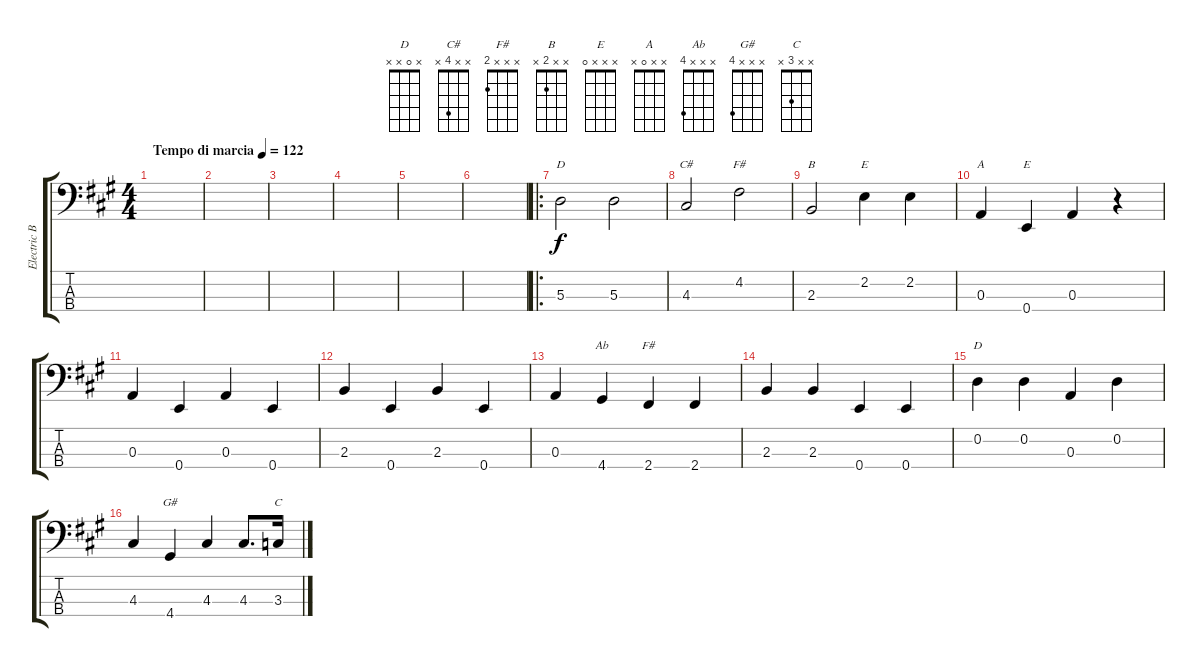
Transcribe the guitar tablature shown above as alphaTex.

\track ("Electric Bass" "Electric B") {instrument electricbassfinger}
\staff {score tabs}
\tuning (G2 D2 A1 E1) {hide}
\chord ("D" x x 5 x)
\chord ("C#" x x 4 x)
\chord ("F#" x 2 x x)
\chord ("B" x x 2 x)
\chord ("E" x 2 x x)
\chord ("A" x x 0 x)
\chord ("E" x x x 0)
\chord ("Ab" x x x 4)
\chord ("F#" x x x 2)
\chord ("D" x 0 x x)
\chord ("G#" x x x 4)
\chord ("C" x x 3 x)
\ts (4 4)
\tempo (122 "Tempo di marcia")
\clef f4
\ks a
|
|
|
|
|
|
\ro
\section ("" "")
5.3.2{ch "D"} 5.3.2 |
4.3.2{ch "C#"} 4.2.2{ch "F#"} |
2.3.2{ch "B"} 2.2.4{ch "E"} 2.2.4 |
0.3.4{ch "A"} 0.4.4{ch "E"} 0.3.4 r.4 |
\section ("" "")
0.3.4 0.4.4 0.3.4 0.4.4 |
2.3.4 0.4.4 2.3.4 0.4.4 |
0.3.4 4.4.4{ch "Ab"} 2.4.4{ch "F#"} 2.4.4 |
2.3.4 2.3.4 0.4.4 0.4.4 |
0.2.4{ch "D"} 0.2.4 0.3.4 0.2.4 |
4.3.4 4.4.4{ch "G#"} 4.3.4 4.3.8{d} 3.3.16{ch "C"}
